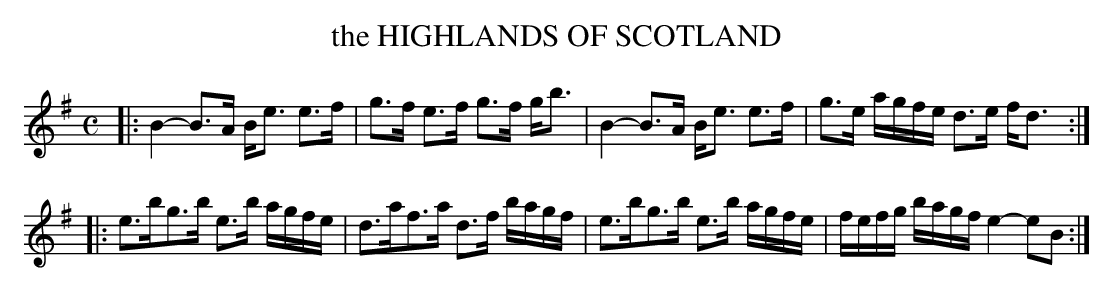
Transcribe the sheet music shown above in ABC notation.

X:1
T: the HIGHLANDS OF SCOTLAND
M: C
L: 1/16
K: Em
|:\
B4-B3A Be3 e3f | g3f e3f g3f gb3 |\
B4-B3A Be3 e3f | g3e agfe d3e fd3 :|
|:\
e3bg3b e3b agfe | d3af3a d3f bagf |\
e3bg3b e3b agfe | fefg bagf e4- e2B2 :|
